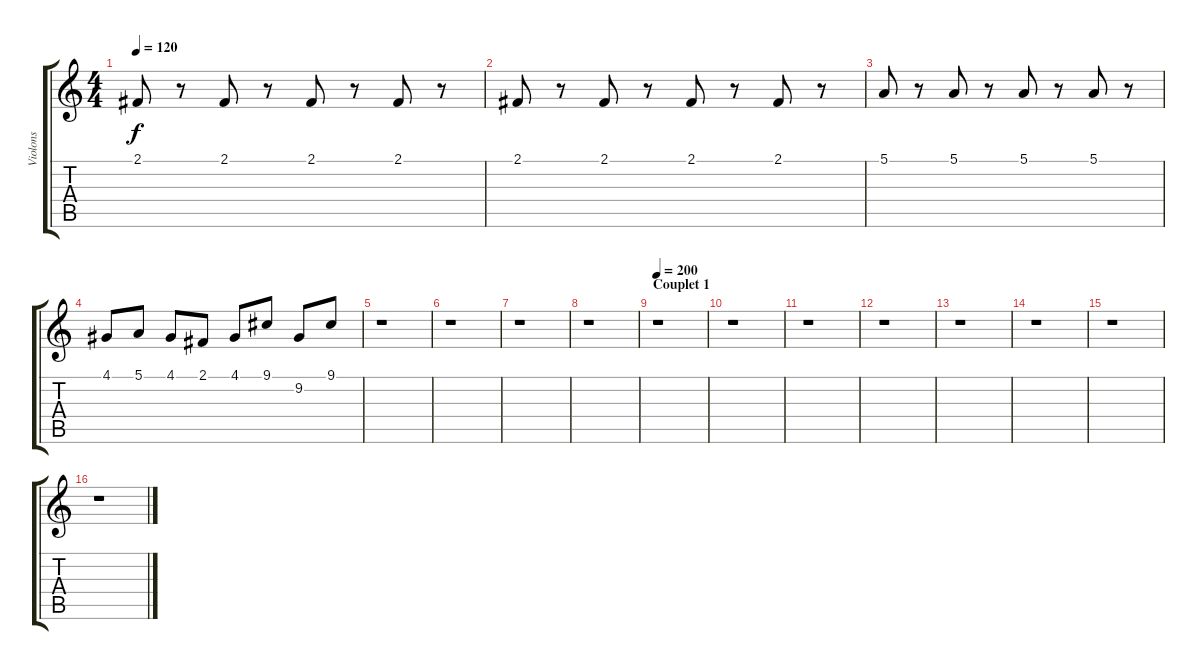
\track ("Violons" "Violons") {instrument synthstrings1}
\staff {score tabs}
\tuning (E4 B3 G3 D3 A2 E2) {hide}
\ts (4 4)
\tempo 120
\clef g2
\ks c
2.1.8{dy f} r.8 2.1.8 r.8 2.1.8 r.8 2.1.8 r.8 |
2.1.8 r.8 2.1.8 r.8 2.1.8 r.8 2.1.8 r.8 |
5.1.8 r.8 5.1.8 r.8 5.1.8 r.8 5.1.8 r.8 |
4.1.8 5.1.8 4.1.8 2.1.8 4.1.8 9.1.8 9.2.8 9.1.8 |
r.1 |
r.1 |
r.1 |
r.1 |
\section ("" "Couplet 1")
\tempo 200
r.1 |
r.1 |
r.1 |
r.1 |
r.1 |
r.1 |
r.1 |
r.1
